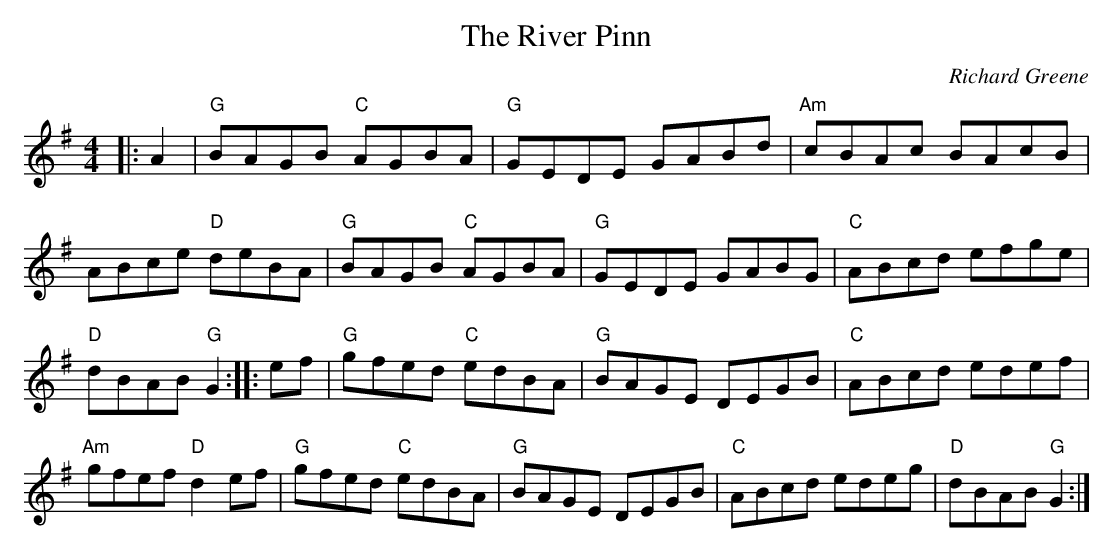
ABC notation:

X:1
T:River Pinn, The
C:Richard Greene
M:4/4
L:1/8
E:10
K:G
|:A2|"G"BAGB "C"AGBA|"G"GEDE GABd|"Am"cBAc BAcB|ABce "D"deBA|\
"G"BAGB "C"AGBA|"G"GEDE GABG|"C"ABcd efge|"D"dBAB "G"G2::\
ef|"G"gfed "C"edBA|"G"BAGE DEGB|"C"ABcd edef|"Am"gfef "D"d2 ef|\
"G"gfed "C"edBA|"G"BAGE DEGB|"C"ABcd edeg|"D"dBAB "G"G2:|**
